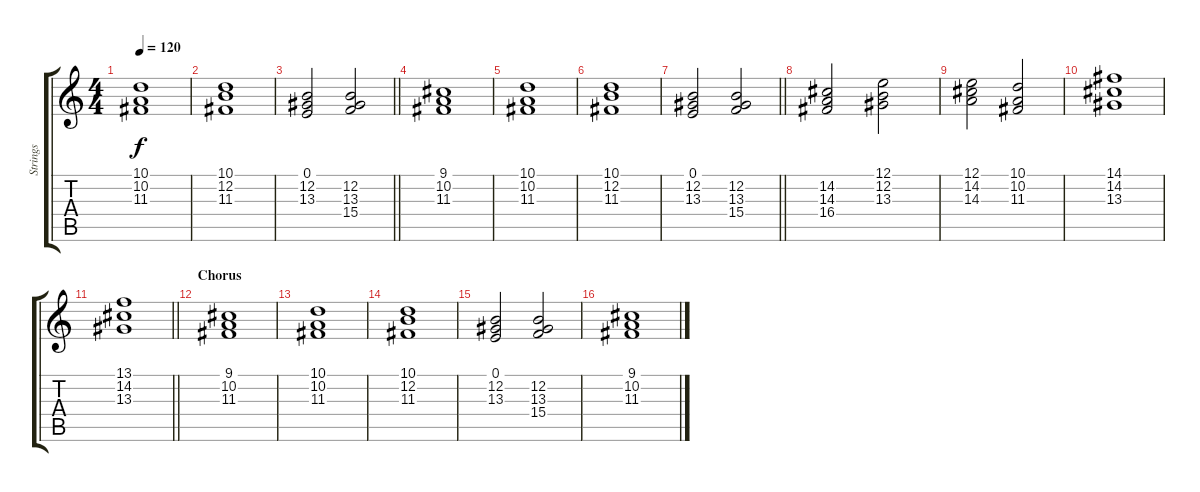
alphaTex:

\track ("Strings" "Strings") {instrument stringensemble1}
\staff {score tabs}
\tuning (E4 B3 G3 D3 A2 E2) {hide}
\ts (4 4)
\tempo 120
\clef g2
\ks c
(10.1 10.2 11.3).1{dy f} |
(10.1 12.2 11.3).1 |
\barLineRight lightlight
(0.1 12.2 13.3).2 (12.2 13.3 15.4).2 |
(9.1 10.2 11.3).1 |
(10.1 10.2 11.3).1 |
(10.1 12.2 11.3).1 |
\barLineRight lightlight
(0.1 12.2 13.3).2 (12.2 13.3 15.4).2 |
(14.2 14.3 16.4).2 (12.1 12.2 13.3).2 |
(12.1 14.2 14.3).2 (10.1 10.2 11.3).2 |
(14.1 14.2 13.3).1 |
\barLineRight lightlight
(13.1 14.2 13.3).1 |
\section ("" "Chorus")
(9.1 10.2 11.3).1 |
(10.1 10.2 11.3).1 |
(10.1 12.2 11.3).1 |
(0.1 12.2 13.3).2 (12.2 13.3 15.4).2 |
(9.1 10.2 11.3).1
